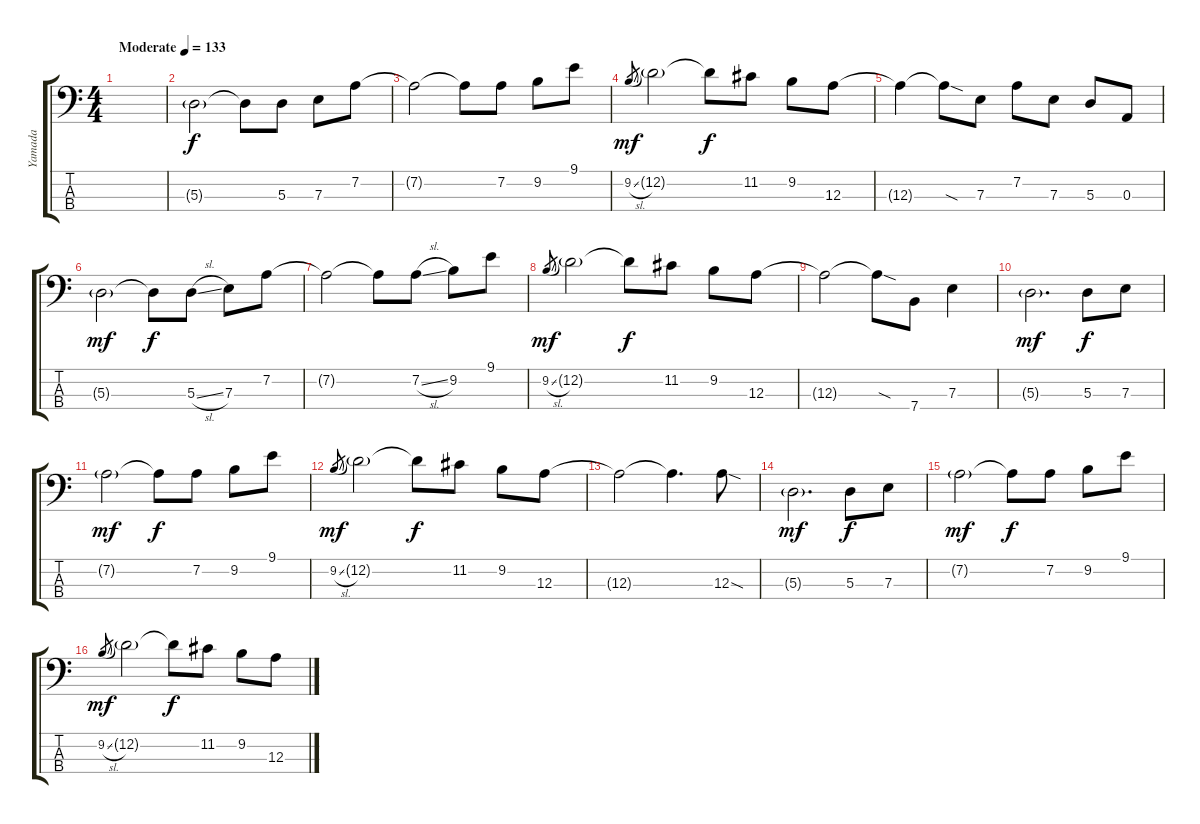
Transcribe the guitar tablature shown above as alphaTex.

\track ("Yamada" "Yamada") {instrument electricbasspick}
\staff {score tabs}
\tuning (G2 D2 A1 E1) {hide}
\ts (4 4)
\tempo (133 "Moderate")
\clef f4
\ks c
|
5.3{g}.2 5.3{t}.8{dy f} 5.3.8 7.3.8 7.2.8 |
7.2{t}.2 7.2{t}.8 7.2.8 9.2.8 9.1.8 |
9.2{sl}.8{gr dy mf} 12.2{g}.2 12.2{t}.8{dy f} 11.2.8 9.2.8 12.3.8 |
12.3{t}.4 12.3{sod t}.8 7.3.8 7.2.8 7.3.8 5.3.8 0.3.8 |
5.3{g}.2{dy mf} 5.3{t}.8{dy f} 5.3{sl}.8 7.3.8 7.2.8 |
7.2{t}.2 7.2{t}.8 7.2{sl}.8 9.2.8 9.1.8 |
9.2{sl}.8{gr dy mf} 12.2{g}.2 12.2{t}.8{dy f} 11.2.8 9.2.8 12.3.8 |
12.3{t}.2 12.3{sod t}.8 7.4.8 7.3.4 |
5.3{g}.2{d dy mf} 5.3.8{dy f} 7.3.8 |
7.2{g}.2{dy mf} 7.2{t}.8{dy f} 7.2.8 9.2.8 9.1.8 |
9.2{sl}.8{gr dy mf} 12.2{g}.2 12.2{t}.8{dy f} 11.2.8 9.2.8 12.3.8 |
12.3{t}.2 12.3{t}.4{d} 12.3{sod}.8 |
5.3{g}.2{d dy mf} 5.3.8{dy f} 7.3.8 |
7.2{g}.2{dy mf} 7.2{t}.8{dy f} 7.2.8 9.2.8 9.1.8 |
9.2{sl}.8{gr dy mf} 12.2{g}.2 12.2{t}.8{dy f} 11.2.8 9.2.8 12.3.8
